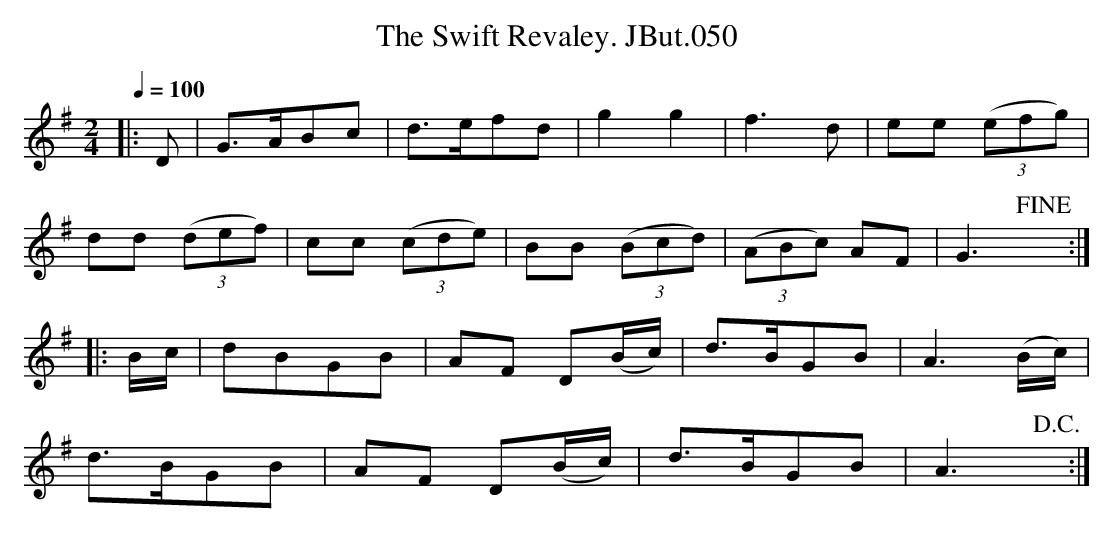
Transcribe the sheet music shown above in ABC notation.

X:1
T:Swift Revaley. JBut.050, The
M:2/4
L:1/8
Q:1/4=100
K:G
|:D|G>ABc|d>efd|g2 g2|f3 d|ee (3(efg)|
dd (3(def)|cc (3(cde)|BB (3(Bcd)|(3(ABc) AF|G3!fine!y:|
|:B/c/|dBGB|AF D(B/c/)|d>BGB|A3 (B/c/)|
d>BGB|AF D(B/c/)|d>BGB|A3!D.C.!y:|
